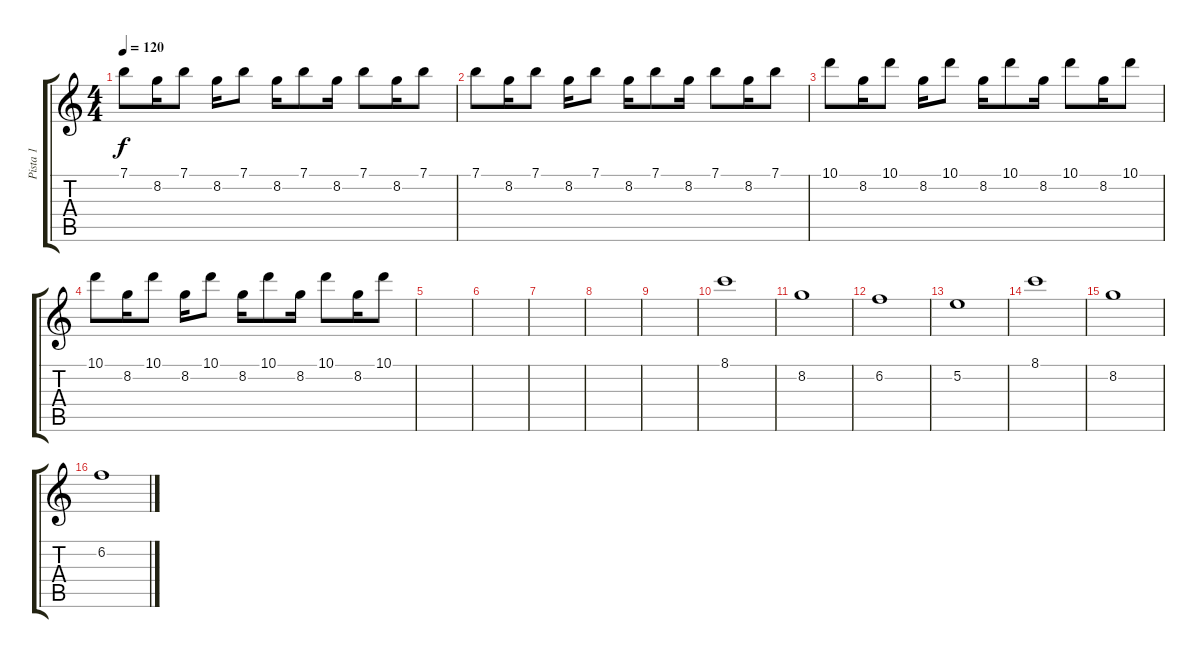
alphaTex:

\track ("Pista 1" "Pista 1") {instrument overdrivenguitar}
\staff {score tabs}
\tuning (E4 B3 G3 D3 A2 E2) {hide}
\ts (4 4)
\tempo 120
\clef g2
\ks c
7.1.8{dy f} 8.2.16 7.1.8 8.2.16 7.1.8 8.2.16 7.1.8 8.2.16 7.1.8 8.2.16 7.1.8 |
7.1.8 8.2.16 7.1.8 8.2.16 7.1.8 8.2.16 7.1.8 8.2.16 7.1.8 8.2.16 7.1.8 |
10.1.8 8.2.16 10.1.8 8.2.16 10.1.8 8.2.16 10.1.8 8.2.16 10.1.8 8.2.16 10.1.8 |
10.1.8 8.2.16 10.1.8 8.2.16 10.1.8 8.2.16 10.1.8 8.2.16 10.1.8 8.2.16 10.1.8 |
|
|
|
|
|
8.1.1 |
8.2.1 |
6.2.1 |
5.2.1 |
8.1.1 |
8.2.1 |
6.2.1
